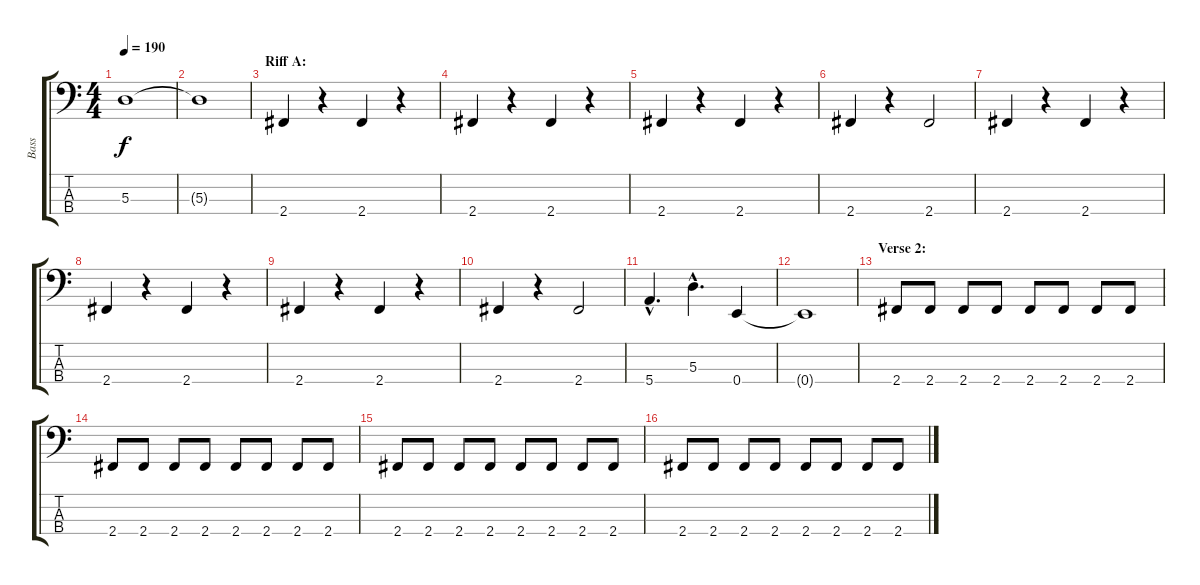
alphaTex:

\track ("Bass" "Bass") {instrument electricbasspick}
\staff {score tabs}
\tuning (G2 D2 A1 E1) {hide}
\ts (4 4)
\tempo 190
\clef f4
\ks c
5.3.1{dy f} |
5.3{t}.1 |
\section ("" "Riff A:")
2.4.4 r.4 2.4.4 r.4 |
2.4.4 r.4 2.4.4 r.4 |
2.4.4 r.4 2.4.4 r.4 |
2.4.4 r.4 2.4.2 |
2.4.4 r.4 2.4.4 r.4 |
2.4.4 r.4 2.4.4 r.4 |
2.4.4 r.4 2.4.4 r.4 |
2.4.4 r.4 2.4.2 |
5.4{hac}.4{d} 5.3{hac}.4{d} 0.4.4 |
0.4{t}.1 |
\section ("" "Verse 2:")
2.4.8 2.4.8 2.4.8 2.4.8 2.4.8 2.4.8 2.4.8 2.4.8 |
2.4.8 2.4.8 2.4.8 2.4.8 2.4.8 2.4.8 2.4.8 2.4.8 |
2.4.8 2.4.8 2.4.8 2.4.8 2.4.8 2.4.8 2.4.8 2.4.8 |
2.4.8 2.4.8 2.4.8 2.4.8 2.4.8 2.4.8 2.4.8 2.4.8
